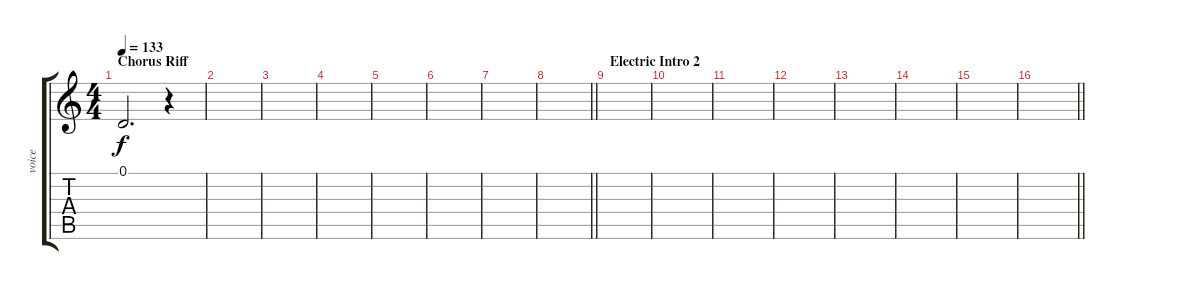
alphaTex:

\track ("voice" "voice") {instrument cello}
\staff {score tabs}
\tuning (D4 A3 F3 C3 G2 D2) {hide}
\ts (4 4)
\section ("" "Chorus Riff")
\tempo 133
\clef g2
\ks c
0.1.2{d dy f} r.4 |
|
|
|
|
|
|
\barLineRight lightlight
|
\section ("" "Electric Intro 2")
|
|
|
|
|
|
|
\barLineRight lightlight
